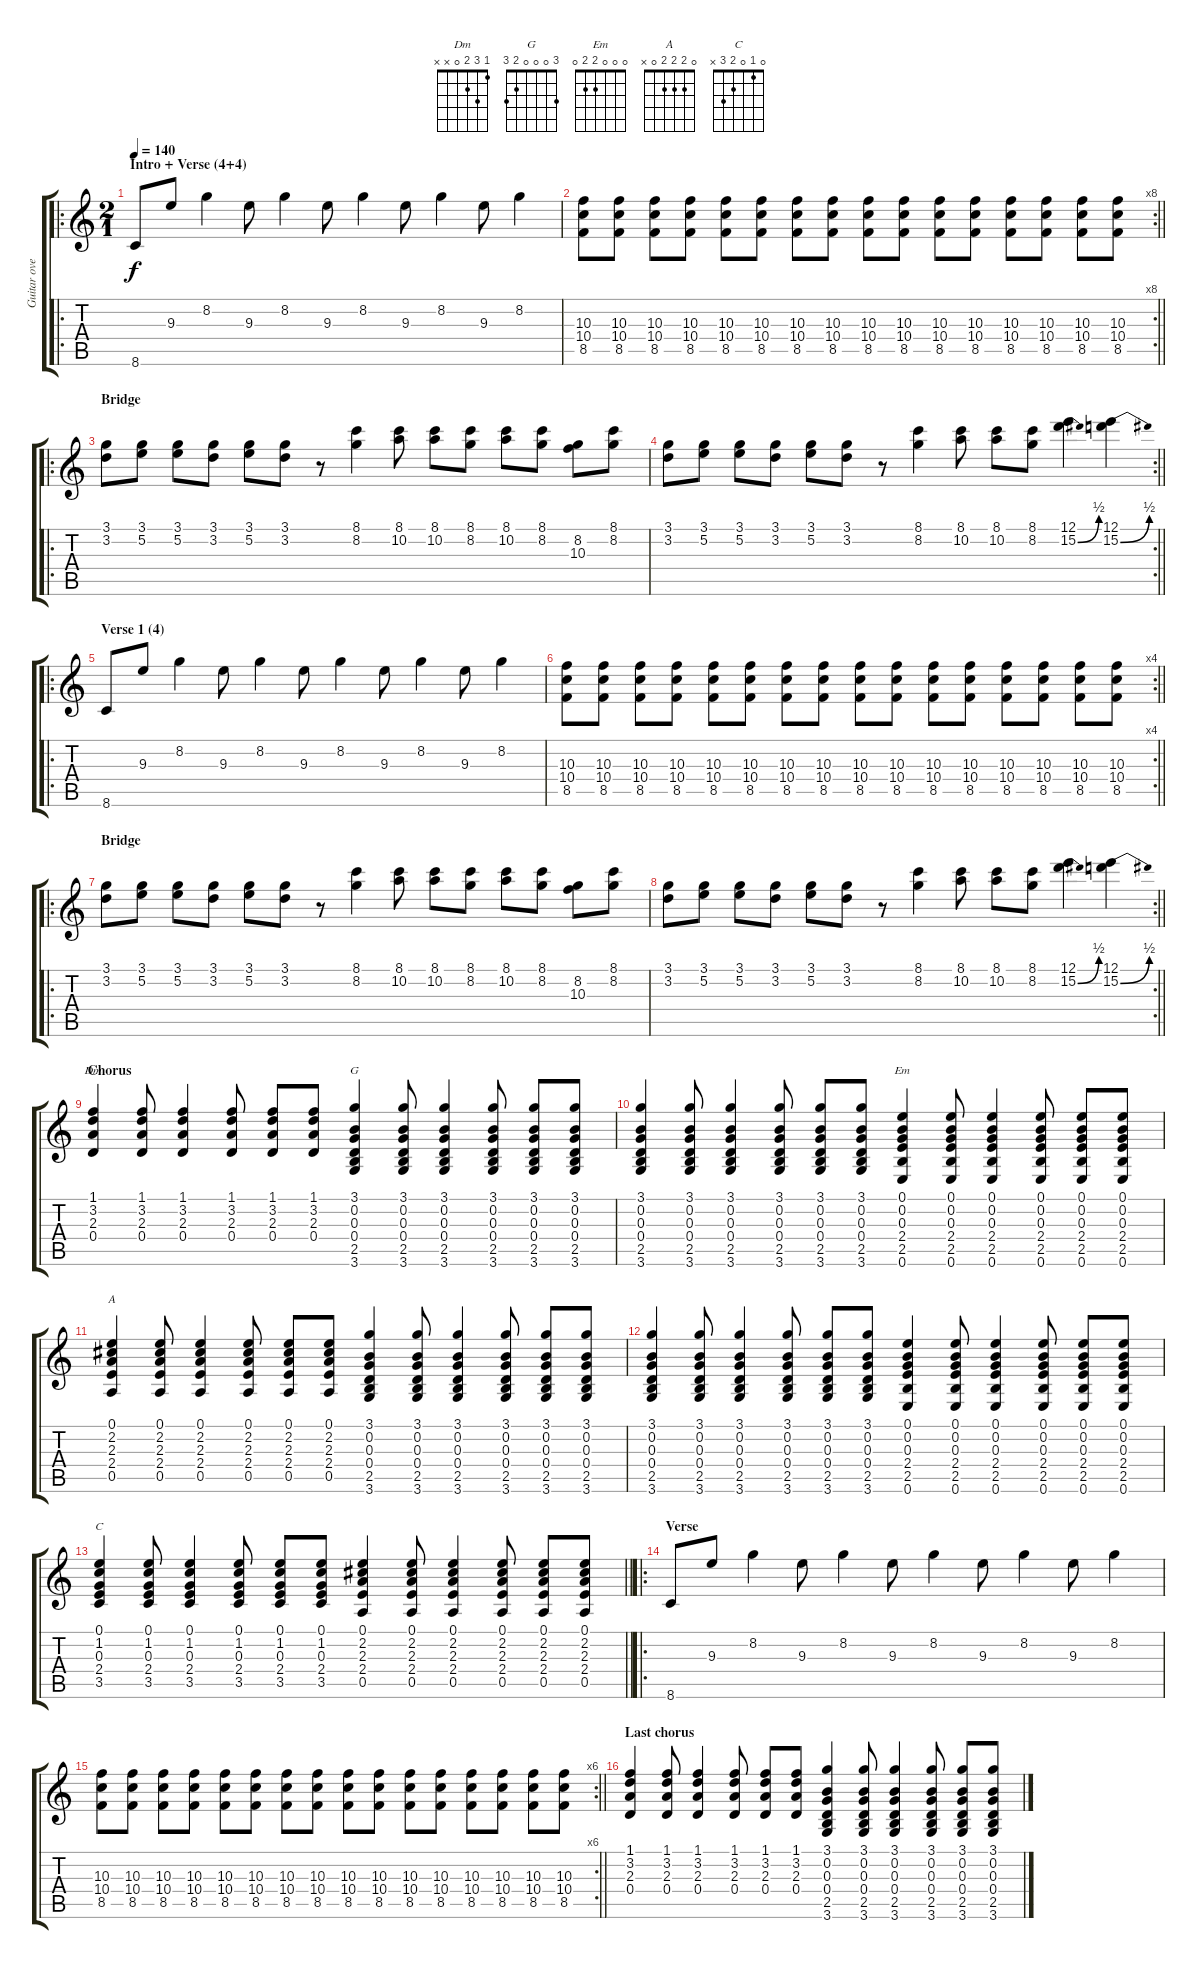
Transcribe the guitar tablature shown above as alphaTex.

\track ("Guitar overdub" "Guitar ove") {instrument electricguitarjazz}
\staff {score tabs}
\tuning (E4 B3 G3 D3 A2 E2) {hide}
\chord ("Dm" 1 3 2 0 x x)
\chord ("G" 3 0 0 0 2 3)
\chord ("Em" 0 0 0 2 2 0)
\chord ("A" 0 2 2 2 0 x)
\chord ("C" 0 1 0 2 3 x)
\ro
\ts (2 1)
\section ("" "Intro + Verse (4+4)")
\tempo 140
\clef g2
\ks c
8.6.8{dy f instrument electricguitarjazz} 9.3.8 8.2.4 9.3.8 8.2.4 9.3.8 8.2.4 9.3.8 8.2.4 9.3.8 8.2.4 |
\rc 8
\barLineRight lightlight
(10.3 10.4 8.5).8 (10.3 10.4 8.5).8 (10.3 10.4 8.5).8 (10.3 10.4 8.5).8 (10.3 10.4 8.5).8 (10.3 10.4 8.5).8 (10.3 10.4 8.5).8 (10.3 10.4 8.5).8 (10.3 10.4 8.5).8 (10.3 10.4 8.5).8 (10.3 10.4 8.5).8 (10.3 10.4 8.5).8 (10.3 10.4 8.5).8 (10.3 10.4 8.5).8 (10.3 10.4 8.5).8 (10.3 10.4 8.5).8 |
\ro
\section ("" "Bridge")
(3.1 3.2).8{instrument distortionguitar} (3.1 5.2).8 (3.1 5.2).8 (3.1 3.2).8 (3.1 5.2).8 (3.1 3.2).8 r.8 (8.1 8.2).4 (8.1 10.2).8 (8.1 10.2).8 (8.1 8.2).8 (8.1 10.2).8 (8.1 8.2).8 (8.2 10.3).8 (8.1 8.2).8 |
\rc 2
\barLineRight lightlight
(3.1 3.2).8 (3.1 5.2).8 (3.1 5.2).8 (3.1 3.2).8 (3.1 5.2).8 (3.1 3.2).8 r.8 (8.1 8.2).4 (8.1 10.2).8 (8.1 10.2).8 (8.1 8.2).8 (12.1 15.2{be (bend 0 0 60 2)}).4 (12.1 15.2{be (bend 0 0 60 2)}).4 |
\ro
\section ("" "Verse 1 (4)")
8.6.8{instrument electricguitarjazz} 9.3.8 8.2.4 9.3.8 8.2.4 9.3.8 8.2.4 9.3.8 8.2.4 9.3.8 8.2.4 |
\rc 4
\barLineRight lightlight
(10.3 10.4 8.5).8 (10.3 10.4 8.5).8 (10.3 10.4 8.5).8 (10.3 10.4 8.5).8 (10.3 10.4 8.5).8 (10.3 10.4 8.5).8 (10.3 10.4 8.5).8 (10.3 10.4 8.5).8 (10.3 10.4 8.5).8 (10.3 10.4 8.5).8 (10.3 10.4 8.5).8 (10.3 10.4 8.5).8 (10.3 10.4 8.5).8 (10.3 10.4 8.5).8 (10.3 10.4 8.5).8 (10.3 10.4 8.5).8 |
\ro
\section ("" "Bridge")
(3.1 3.2).8{instrument distortionguitar} (3.1 5.2).8 (3.1 5.2).8 (3.1 3.2).8 (3.1 5.2).8 (3.1 3.2).8 r.8 (8.1 8.2).4 (8.1 10.2).8 (8.1 10.2).8 (8.1 8.2).8 (8.1 10.2).8 (8.1 8.2).8 (8.2 10.3).8 (8.1 8.2).8 |
\rc 2
\barLineRight lightlight
(3.1 3.2).8 (3.1 5.2).8 (3.1 5.2).8 (3.1 3.2).8 (3.1 5.2).8 (3.1 3.2).8 r.8 (8.1 8.2).4 (8.1 10.2).8 (8.1 10.2).8 (8.1 8.2).8 (12.1 15.2{be (bend 0 0 60 2)}).4 (12.1 15.2{be (bend 0 0 60 2)}).4 |
\section ("" "Chorus")
(1.1 3.2 2.3 0.4).4{ch "Dm" instrument overdrivenguitar} (1.1 3.2 2.3 0.4).8 (1.1 3.2 2.3 0.4).4 (1.1 3.2 2.3 0.4).8 (1.1 3.2 2.3 0.4).8 (1.1 3.2 2.3 0.4).8 (3.1 0.2 0.3 0.4 2.5 3.6).4{ch "G"} (3.1 0.2 0.3 0.4 2.5 3.6).8 (3.1 0.2 0.3 0.4 2.5 3.6).4 (3.1 0.2 0.3 0.4 2.5 3.6).8 (3.1 0.2 0.3 0.4 2.5 3.6).8 (3.1 0.2 0.3 0.4 2.5 3.6).8 |
(3.1 0.2 0.3 0.4 2.5 3.6).4 (3.1 0.2 0.3 0.4 2.5 3.6).8 (3.1 0.2 0.3 0.4 2.5 3.6).4 (3.1 0.2 0.3 0.4 2.5 3.6).8 (3.1 0.2 0.3 0.4 2.5 3.6).8 (3.1 0.2 0.3 0.4 2.5 3.6).8 (0.1 0.2 0.3 2.4 2.5 0.6).4{ch "Em"} (0.1 0.2 0.3 2.4 2.5 0.6).8 (0.1 0.2 0.3 2.4 2.5 0.6).4 (0.1 0.2 0.3 2.4 2.5 0.6).8 (0.1 0.2 0.3 2.4 2.5 0.6).8 (0.1 0.2 0.3 2.4 2.5 0.6).8 |
(0.1 2.2 2.3 2.4 0.5).4{ch "A"} (0.1 2.2 2.3 2.4 0.5).8 (0.1 2.2 2.3 2.4 0.5).4 (0.1 2.2 2.3 2.4 0.5).8 (0.1 2.2 2.3 2.4 0.5).8 (0.1 2.2 2.3 2.4 0.5).8 (3.1 0.2 0.3 0.4 2.5 3.6).4 (3.1 0.2 0.3 0.4 2.5 3.6).8 (3.1 0.2 0.3 0.4 2.5 3.6).4 (3.1 0.2 0.3 0.4 2.5 3.6).8 (3.1 0.2 0.3 0.4 2.5 3.6).8 (3.1 0.2 0.3 0.4 2.5 3.6).8 |
(3.1 0.2 0.3 0.4 2.5 3.6).4 (3.1 0.2 0.3 0.4 2.5 3.6).8 (3.1 0.2 0.3 0.4 2.5 3.6).4 (3.1 0.2 0.3 0.4 2.5 3.6).8 (3.1 0.2 0.3 0.4 2.5 3.6).8 (3.1 0.2 0.3 0.4 2.5 3.6).8 (0.1 0.2 0.3 2.4 2.5 0.6).4 (0.1 0.2 0.3 2.4 2.5 0.6).8 (0.1 0.2 0.3 2.4 2.5 0.6).4 (0.1 0.2 0.3 2.4 2.5 0.6).8 (0.1 0.2 0.3 2.4 2.5 0.6).8 (0.1 0.2 0.3 2.4 2.5 0.6).8 |
\barLineRight lightlight
(0.1 1.2 0.3 2.4 3.5).4{ch "C"} (0.1 1.2 0.3 2.4 3.5).8 (0.1 1.2 0.3 2.4 3.5).4 (0.1 1.2 0.3 2.4 3.5).8 (0.1 1.2 0.3 2.4 3.5).8 (0.1 1.2 0.3 2.4 3.5).8 (0.1 2.2 2.3 2.4 0.5).4 (0.1 2.2 2.3 2.4 0.5).8 (0.1 2.2 2.3 2.4 0.5).4 (0.1 2.2 2.3 2.4 0.5).8 (0.1 2.2 2.3 2.4 0.5).8 (0.1 2.2 2.3 2.4 0.5).8{instrument electricguitarjazz} |
\ro
\section ("" "Verse")
8.6.8 9.3.8 8.2.4 9.3.8 8.2.4 9.3.8 8.2.4 9.3.8 8.2.4 9.3.8 8.2.4 |
\rc 6
\barLineRight lightlight
(10.3 10.4 8.5).8 (10.3 10.4 8.5).8 (10.3 10.4 8.5).8 (10.3 10.4 8.5).8 (10.3 10.4 8.5).8 (10.3 10.4 8.5).8 (10.3 10.4 8.5).8 (10.3 10.4 8.5).8 (10.3 10.4 8.5).8 (10.3 10.4 8.5).8 (10.3 10.4 8.5).8 (10.3 10.4 8.5).8 (10.3 10.4 8.5).8 (10.3 10.4 8.5).8 (10.3 10.4 8.5).8 (10.3 10.4 8.5).8 |
\section ("" "Last chorus")
(1.1 3.2 2.3 0.4).4{instrument overdrivenguitar} (1.1 3.2 2.3 0.4).8 (1.1 3.2 2.3 0.4).4 (1.1 3.2 2.3 0.4).8 (1.1 3.2 2.3 0.4).8 (1.1 3.2 2.3 0.4).8 (3.1 0.2 0.3 0.4 2.5 3.6).4 (3.1 0.2 0.3 0.4 2.5 3.6).8 (3.1 0.2 0.3 0.4 2.5 3.6).4 (3.1 0.2 0.3 0.4 2.5 3.6).8 (3.1 0.2 0.3 0.4 2.5 3.6).8 (3.1 0.2 0.3 0.4 2.5 3.6).8
